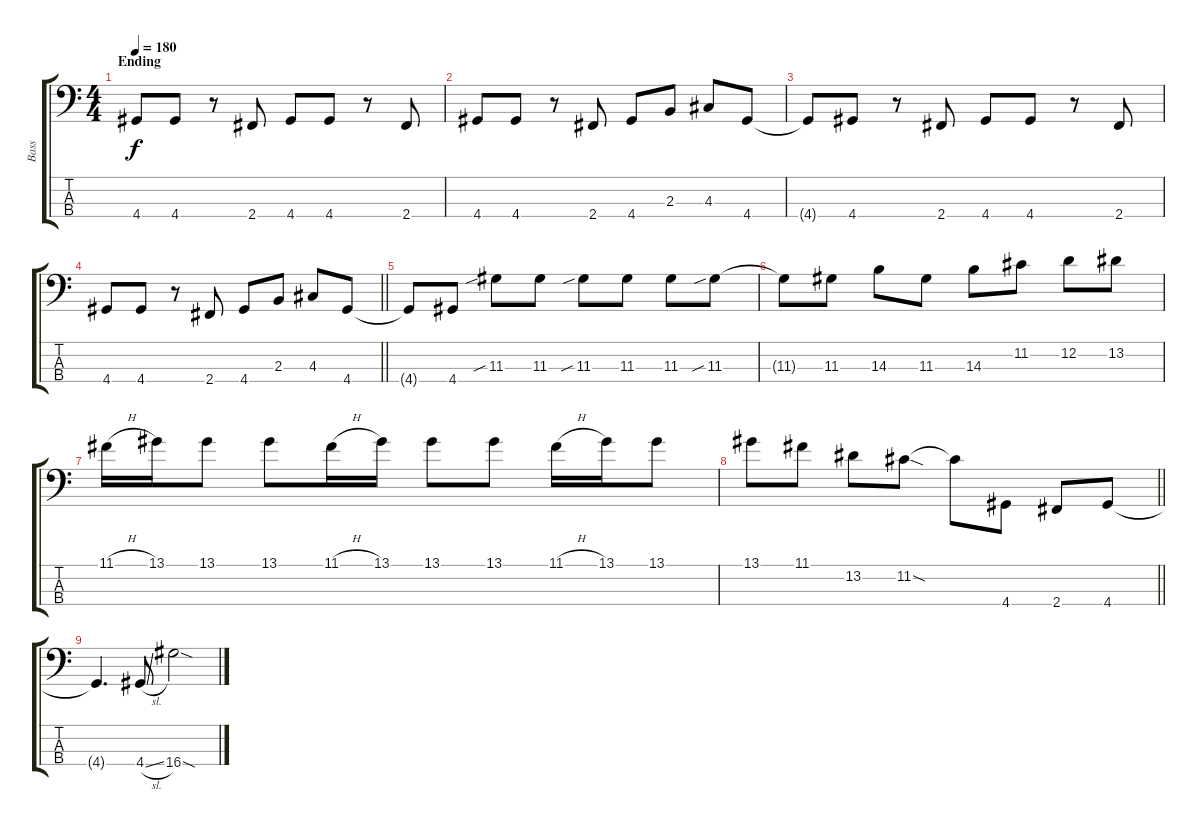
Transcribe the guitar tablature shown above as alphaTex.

\track ("Bass" "Bass") {instrument electricbassfinger}
\staff {score tabs}
\tuning (G2 D2 A1 E1) {hide}
\ts (4 4)
\section ("" "Ending")
\tempo 180
\clef f4
\ks c
4.4{t}.8{dy f} 4.4.8 r.8 2.4.8 4.4.8 4.4.8 r.8 2.4.8 |
4.4.8 4.4.8 r.8 2.4.8 4.4.8 2.3.8 4.3.8 4.4.8 |
4.4{t}.8 4.4.8 r.8 2.4.8 4.4.8 4.4.8 r.8 2.4.8 |
\barLineRight lightlight
4.4.8 4.4.8 r.8 2.4.8 4.4.8 2.3.8 4.3.8 4.4.8 |
4.4{t}.8 4.4.8 11.3{sib}.8 11.3.8 11.3{sib}.8 11.3.8 11.3.8 11.3{sib}.8 |
11.3{t}.8 11.3.8 14.3.8 11.3.8 14.3.8 11.2.8 12.2.8 13.2.8 |
11.1{h}.16 13.1.16 13.1.8 13.1.8 11.1{h}.16 13.1.16 13.1.8 13.1.8 11.1{h}.16 13.1.16 13.1.8 |
\barLineRight lightlight
13.1.8 11.1.8 13.2.8 11.2{sod}.8 11.2{t}.8 4.4.8 2.4.8 4.4.8 |
4.4{t}.4{d} 4.4{sl}.8 16.4{sod}.2
